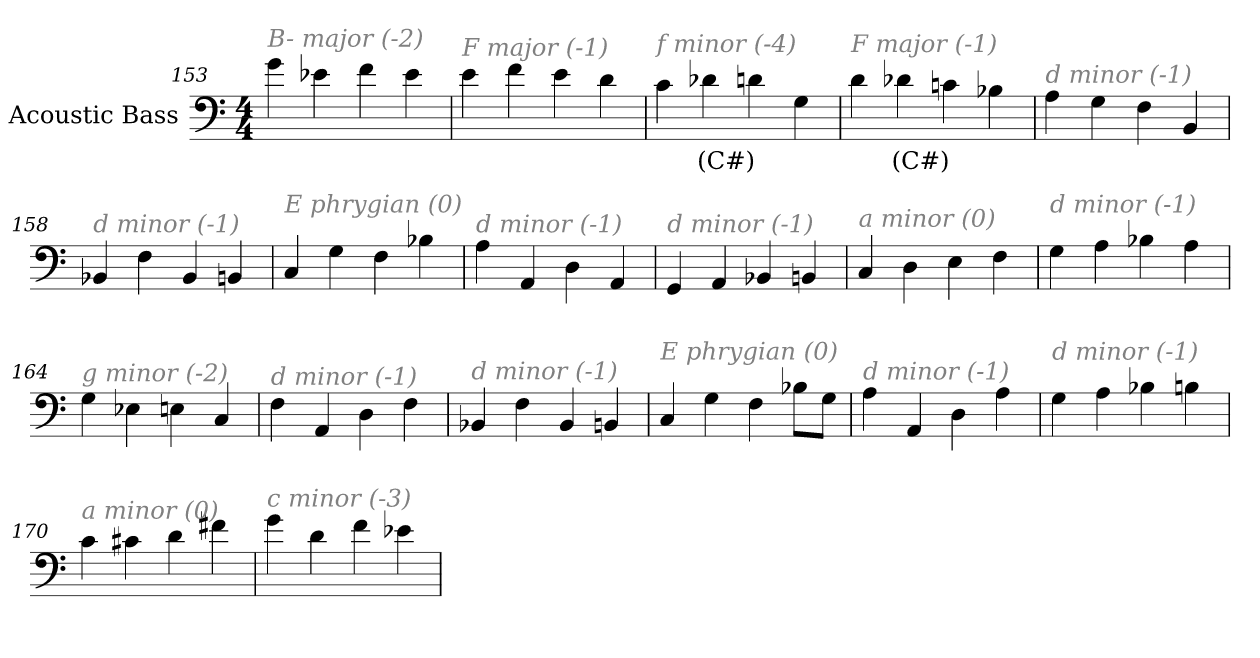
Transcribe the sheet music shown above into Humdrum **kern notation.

**kern	**text
*part1	*part1
*staff1	*staff1
*I"Acoustic Bass	*
*clefF4	*
*ITrd7c12	*
*k[]	*
*C:	*
*M4/4	*
=153	=153
!LO:TX:i:color=#808080:t=B- major (-2)	!
4G	.
4E-X	.
4F	.
4E-	.
=154	=154
!LO:TX:i:color=#808080:t=F major (-1)	!
4E	.
4F	.
4E	.
4D	.
=155	=155
!LO:TX:i:color=#808080:t=f minor (-4)	!
4C	.
4D-Xi	(C#)
4D	.
4GG	.
=156	=156
!LO:TX:i:color=#808080:t=F major (-1)	!
4D	.
4D-Xi	(C#)
4Cn	.
4BB-X	.
=157	=157
!LO:TX:i:color=#808080:t=d minor (-1)	!
4AA	.
4GG	.
4FF	.
4BBB	.
=158	=158
!LO:TX:i:color=#808080:t=d minor (-1)	!
4BBB-X	.
4FF	.
4BBB-	.
4BBBn	.
=159	=159
!LO:TX:i:color=#808080:t=E phrygian (0)	!
4CC	.
4GG	.
4FF	.
4BB-X	.
=160	=160
!LO:TX:i:color=#808080:t=d minor (-1)	!
4AA	.
4AAA	.
4DD	.
4AAA	.
=161	=161
!LO:TX:i:color=#808080:t=d minor (-1)	!
4GGG	.
4AAA	.
4BBB-X	.
4BBBn	.
=162	=162
!LO:TX:i:color=#808080:t=a minor (0)	!
4CC	.
4DD	.
4EE	.
4FF	.
=163	=163
!LO:TX:i:color=#808080:t=d minor (-1)	!
4GG	.
4AA	.
4BB-X	.
4AA	.
=164	=164
!LO:TX:i:color=#808080:t=g minor (-2)	!
4GG	.
4EE-X	.
4EEn	.
4CC	.
=165	=165
!LO:TX:i:color=#808080:t=d minor (-1)	!
4FF	.
4AAA	.
4DD	.
4FF	.
=166	=166
!LO:TX:i:color=#808080:t=d minor (-1)	!
4BBB-X	.
4FF	.
4BBB-	.
4BBBn	.
=167	=167
!LO:TX:i:color=#808080:t=E phrygian (0)	!
4CC	.
4GG	.
4FF	.
8BB-XL	.
8GGJ	.
=168	=168
!LO:TX:i:color=#808080:t=d minor (-1)	!
4AA	.
4AAA	.
4DD	.
4AA	.
=169	=169
!LO:TX:i:color=#808080:t=d minor (-1)	!
4GG	.
4AA	.
4BB-X	.
4BBn	.
=170	=170
!LO:TX:i:color=#808080:t=a minor (0)	!
4C	.
4C#X	.
4D	.
4F#X	.
=171	=171
!LO:TX:i:color=#808080:t=c minor (-3)	!
4G	.
4D	.
4F	.
4E-X	.
=	=
*-	*-
